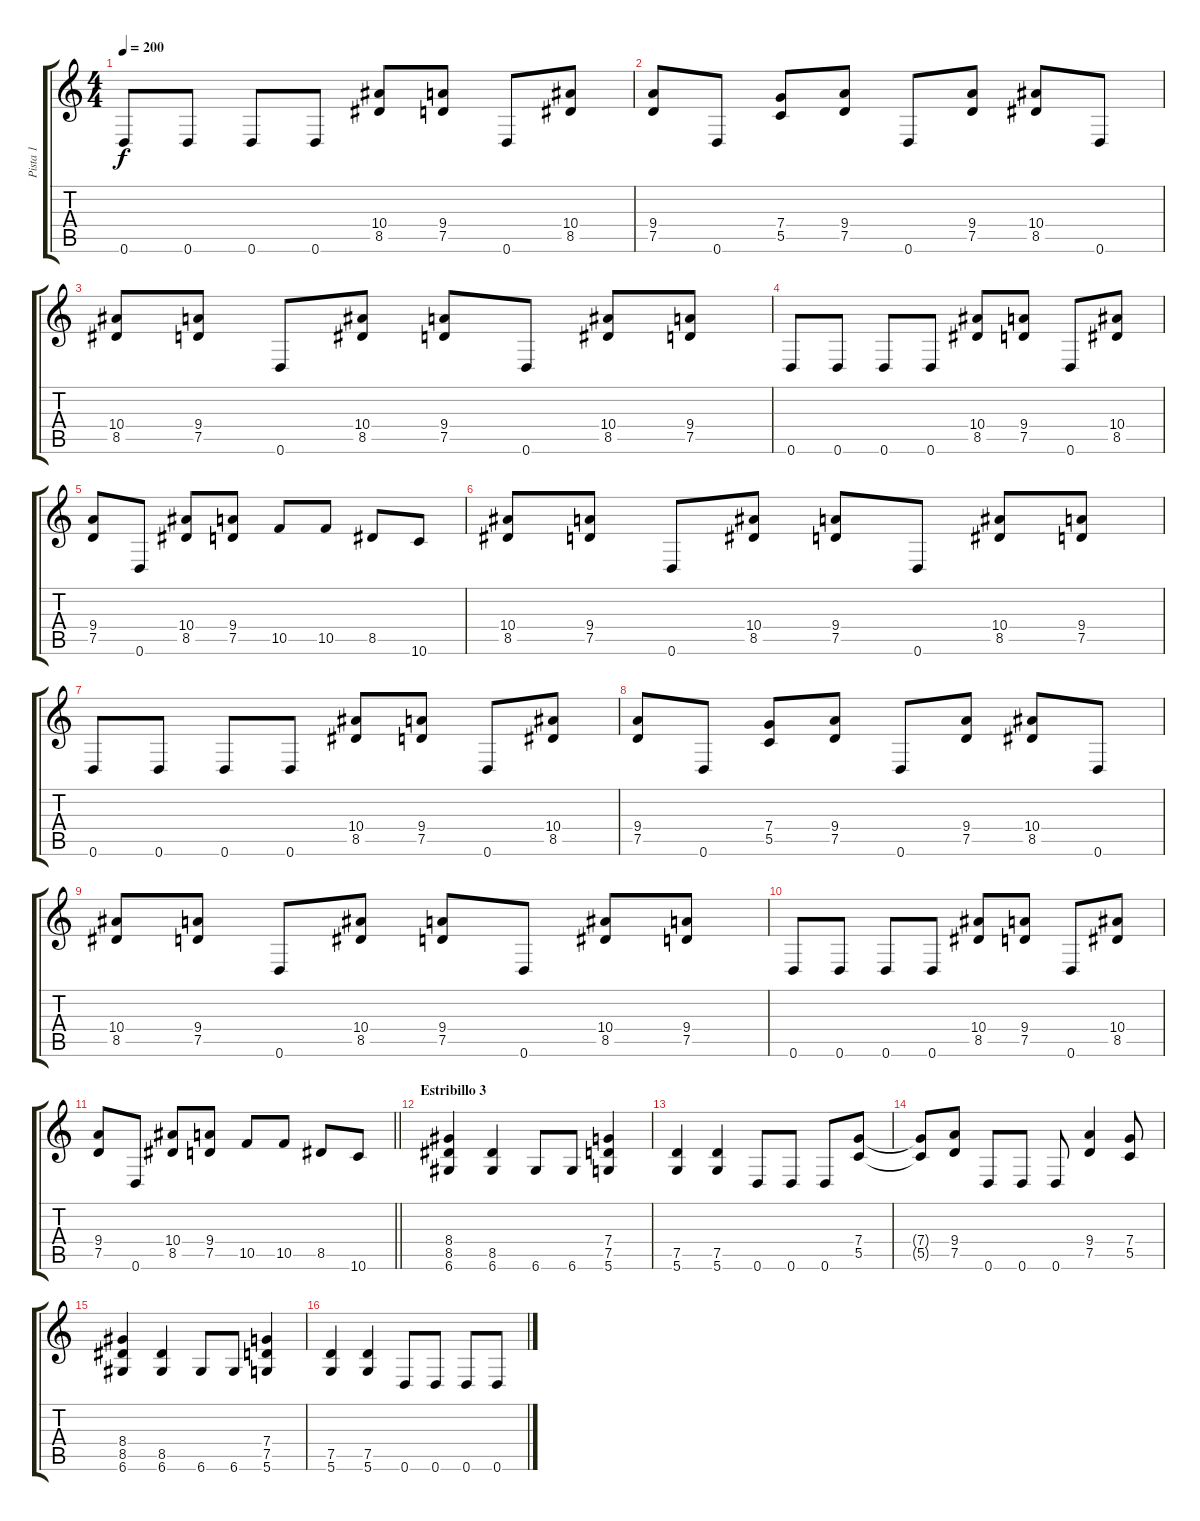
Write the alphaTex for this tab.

\track ("Pista 1" "Pista 1") {instrument distortionguitar}
\staff {score tabs}
\tuning (D4 A3 F3 C3 G2 D2) {hide}
\ts (4 4)
\tempo 200
\clef g2
\ks c
0.6.8{dy f} 0.6.8 0.6.8 0.6.8 (10.4 8.5).8 (9.4 7.5).8 0.6.8 (10.4 8.5).8 |
(9.4 7.5).8 0.6.8 (7.4 5.5).8 (9.4 7.5).8 0.6.8 (9.4 7.5).8 (10.4 8.5).8 0.6.8 |
(10.4 8.5).8 (9.4 7.5).8 0.6.8 (10.4 8.5).8 (9.4 7.5).8 0.6.8 (10.4 8.5).8 (9.4 7.5).8 |
0.6.8 0.6.8 0.6.8 0.6.8 (10.4 8.5).8 (9.4 7.5).8 0.6.8 (10.4 8.5).8 |
(9.4 7.5).8 0.6.8 (10.4 8.5).8 (9.4 7.5).8 10.5.8 10.5.8 8.5.8 10.6.8 |
(10.4 8.5).8 (9.4 7.5).8 0.6.8 (10.4 8.5).8 (9.4 7.5).8 0.6.8 (10.4 8.5).8 (9.4 7.5).8 |
0.6.8 0.6.8 0.6.8 0.6.8 (10.4 8.5).8 (9.4 7.5).8 0.6.8 (10.4 8.5).8 |
(9.4 7.5).8 0.6.8 (7.4 5.5).8 (9.4 7.5).8 0.6.8 (9.4 7.5).8 (10.4 8.5).8 0.6.8 |
(10.4 8.5).8 (9.4 7.5).8 0.6.8 (10.4 8.5).8 (9.4 7.5).8 0.6.8 (10.4 8.5).8 (9.4 7.5).8 |
0.6.8 0.6.8 0.6.8 0.6.8 (10.4 8.5).8 (9.4 7.5).8 0.6.8 (10.4 8.5).8 |
\barLineRight lightlight
(9.4 7.5).8 0.6.8 (10.4 8.5).8 (9.4 7.5).8 10.5.8 10.5.8 8.5.8 10.6.8 |
\section ("" "Estribillo 3")
(8.4 8.5 6.6).4 (8.5 6.6).4 6.6.8 6.6.8 (7.4 7.5 5.6).4 |
(7.5 5.6).4 (7.5 5.6).4 0.6.8 0.6.8 0.6.8 (7.4 5.5).8 |
(7.4{t} 5.5{t}).8 (9.4 7.5).8 0.6.8 0.6.8 0.6.8 (9.4 7.5).4 (7.4 5.5).8 |
(8.4 8.5 6.6).4 (8.5 6.6).4 6.6.8 6.6.8 (7.4 7.5 5.6).4 |
(7.5 5.6).4 (7.5 5.6).4 0.6.8 0.6.8 0.6.8 0.6.8
